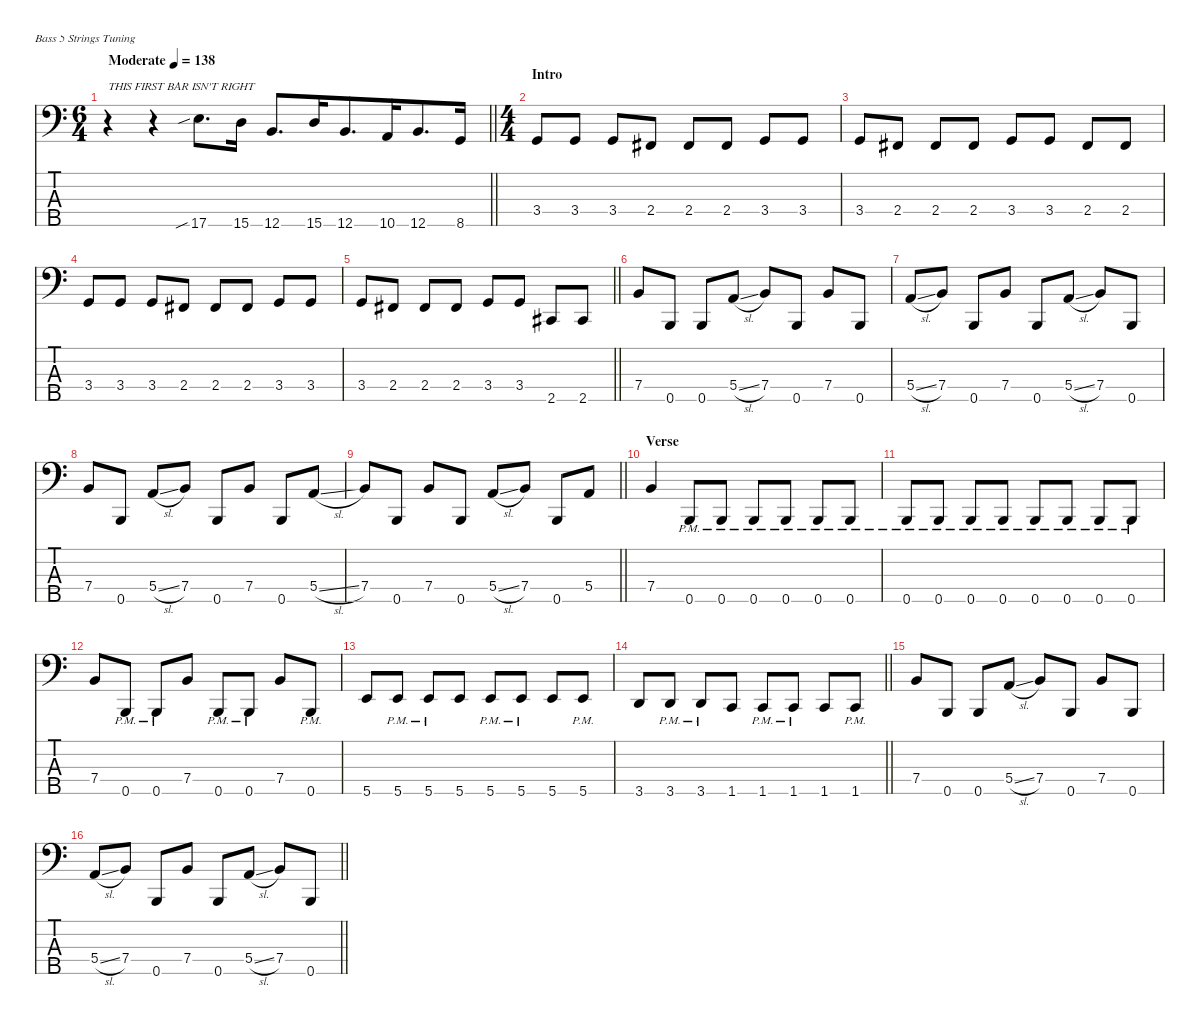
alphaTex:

\defaultSystemsLayout 4
\hideDynamics
\bracketExtendMode nobrackets
\singleTrackTrackNamePolicy hidden
\multiTrackTrackNamePolicy hidden
\firstSystemTrackNameMode fullname
\firstSystemTrackNameOrientation horizontal
\otherSystemsTrackNameOrientation horizontal
\track ("Bass" "el.bs.") {instrument electricbassfinger}
\staff {score tabs}
\tuning (G2 D2 A1 E1 B0)
\ts (6 4)
\beaming (8 6 6)
\tempo (138 "Moderate")
\clef f4
\barLineRight lightlight
\ks c
r.4{txt "THIS FIRST BAR ISN'T RIGHT" dy p instrument electricbassfinger beam Down} r.4{beam Down} 17.5{sib}.8{d beam Down} 15.5.16{beam Down} 12.5.8{d beam Up} 15.5.16{beam Up} 12.5.8{d beam Up} 10.5.16{beam Up} 12.5.8{d beam Up} 8.5.16{beam Up} |
\ts (4 4)
\beaming (8 2 2 2 2)
\section ("" "Intro")
3.4.8{dy f beam Up} 3.4.8{beam Up} 3.4.8{beam Up} 2.4{acc #}.8{beam Up} 2.4{acc #}.8{beam Up} 2.4{acc #}.8{beam Up} 3.4.8{beam Up} 3.4.8{beam Up} |
3.4.8{beam Up} 2.4{acc #}.8{beam Up} 2.4{acc #}.8{beam Up} 2.4{acc #}.8{beam Up} 3.4.8{beam Up} 3.4.8{beam Up} 2.4{acc #}.8{beam Up} 2.4{acc #}.8{beam Up} |
3.4.8{beam Up} 3.4.8{beam Up} 3.4.8{beam Up} 2.4{acc #}.8{beam Up} 2.4{acc #}.8{beam Up} 2.4{acc #}.8{beam Up} 3.4.8{beam Up} 3.4.8{beam Up} |
\barLineRight lightlight
3.4.8{beam Up} 2.4{acc #}.8{beam Up} 2.4{acc #}.8{beam Up} 2.4{acc #}.8{beam Up} 3.4.8{beam Up} 3.4.8{beam Up} 2.5{acc #}.8{beam Up} 2.5{acc #}.8{beam Up} |
\section ("" "")
7.4.8{beam Up} 0.5.8{beam Up} 0.5.8{beam Up} 5.4{sl}.8{beam Up} 7.4.8{beam Up} 0.5.8{beam Up} 7.4.8{beam Up} 0.5.8{beam Up} |
5.4{sl}.8{beam Up} 7.4.8{beam Up} 0.5.8{beam Up} 7.4.8{beam Up} 0.5.8{beam Up} 5.4{sl}.8{beam Up} 7.4.8{beam Up} 0.5.8{beam Up} |
7.4.8{beam Up} 0.5.8{beam Up} 5.4{sl}.8{beam Up} 7.4.8{beam Up} 0.5.8{beam Up} 7.4.8{beam Up} 0.5.8{beam Up} 5.4{sl}.8{beam Up} |
\barLineRight lightlight
7.4.8{beam Up} 0.5.8{beam Up} 7.4.8{beam Up} 0.5.8{beam Up} 5.4{sl}.8{beam Up} 7.4.8{beam Up} 0.5.8{beam Up} 5.4.8{beam Up} |
\section ("" "Verse")
7.4.4{beam Up} 0.5{pm}.8{beam Up} 0.5{pm}.8{beam Up} 0.5{pm}.8{beam Up} 0.5{pm}.8{beam Up} 0.5{pm}.8{beam Up} 0.5{pm}.8{beam Up} |
0.5{pm}.8{beam Up} 0.5{pm}.8{beam Up} 0.5{pm}.8{beam Up} 0.5{pm}.8{beam Up} 0.5{pm}.8{beam Up} 0.5{pm}.8{beam Up} 0.5{pm}.8{beam Up} 0.5{pm}.8{beam Up} |
7.4.8{beam Up} 0.5{pm}.8{beam Up} 0.5{pm}.8{beam Up} 7.4.8{beam Up} 0.5{pm}.8{beam Up} 0.5{pm}.8{beam Up} 7.4.8{beam Up} 0.5{pm}.8{beam Up} |
5.5.8{beam Up} 5.5{pm}.8{beam Up} 5.5{pm}.8{beam Up} 5.5.8{beam Up} 5.5{pm}.8{beam Up} 5.5{pm}.8{beam Up} 5.5.8{beam Up} 5.5{pm}.8{beam Up} |
\barLineRight lightlight
3.5.8{beam Up} 3.5{pm}.8{beam Up} 3.5{pm}.8{beam Up} 1.5.8{beam Up} 1.5{pm}.8{beam Up} 1.5{pm}.8{beam Up} 1.5.8{beam Up} 1.5{pm}.8{beam Up} |
\section ("" "")
7.4.8{beam Up} 0.5.8{beam Up} 0.5.8{beam Up} 5.4{sl}.8{beam Up} 7.4.8{beam Up} 0.5.8{beam Up} 7.4.8{beam Up} 0.5.8{beam Up} |
\barLineRight lightlight
5.4{sl}.8{beam Up} 7.4.8{beam Up} 0.5.8{beam Up} 7.4.8{beam Up} 0.5.8{beam Up} 5.4{sl}.8{beam Up} 7.4.8{beam Up} 0.5.8{beam Up}
